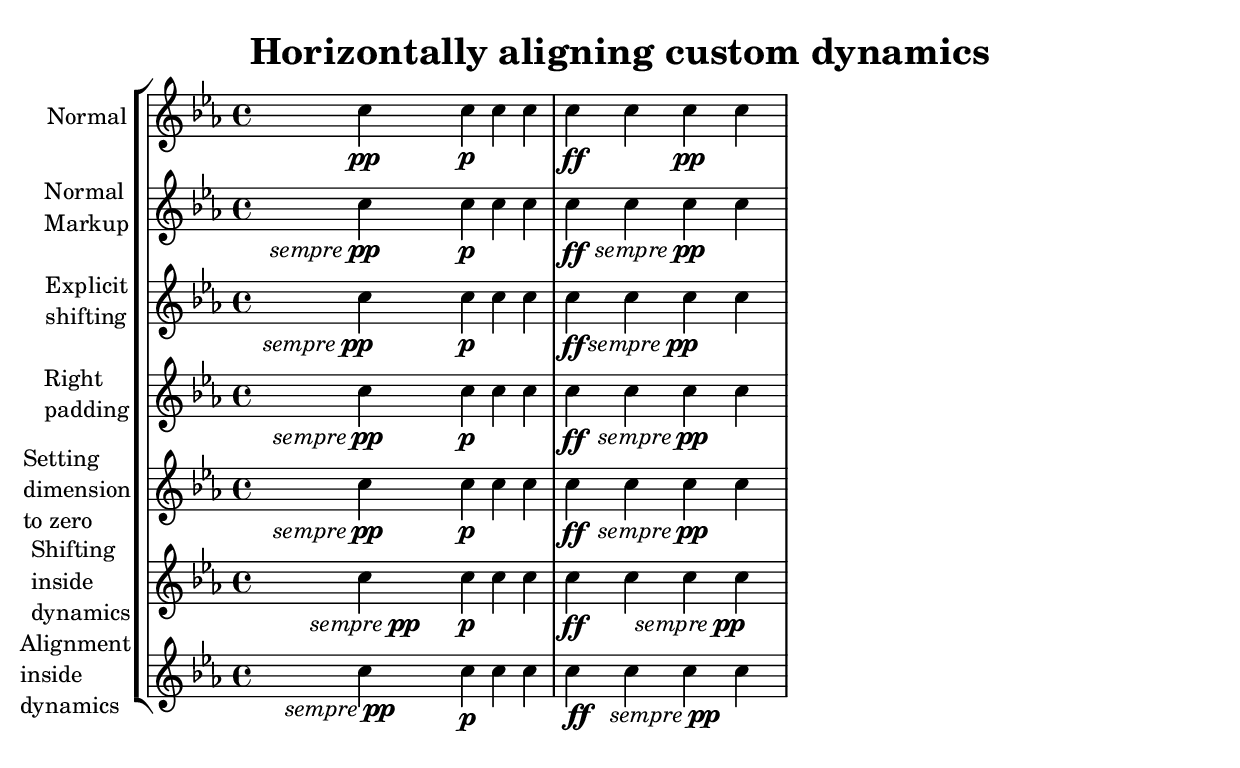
%% Do not edit this file; it is auto-generated from LSR http://lsr.dsi.unimi.it
%% This file is in the public domain.
\version "2.11.64"

\header {
  lsrtags = "expressive-marks, tweaks-and-overrides"

  texidoc = "
Some dynamic expressions involve additional text, like \"sempre pp\".
Since lilypond aligns all dynamics centered on the note, the \\pp would
be displayed way after the note it applies to.

To correctly align the \"sempre \\pp\" horizontally, so that it is
aligned as if it were only the \\pp, there are several approaches:

* Simply use @code{\\once\\override DynamicText #'X-offset = #-9.2}
before the note with the dynamics to manually shift it to the correct
position. Drawback: This has to be done manually each time you use that
dynamic markup... * Add some padding (@code{#:hspace 7.1}) into the
definition of your custom dynamic mark, so that after lilypond
center-aligns it, it is already correctly aligned. Drawback: The
padding really takes up that space and does not allow any other markup
or dynamics to be shown in that position.

* Shift the dynamic script @code{\\once\\override ... #'X-offset = ..}.
Drawback: @code{\\once\\override} is needed for every invocation!

* Set the dimensions of the additional text to 0 (using
@code{#:with-dimensions '(0 . 0) '(0 . 0)}). Drawback: To lilypond
\"sempre\" has no extent, so it might put other stuff there and create
collisions (which are not detected by the collision dection!). Also,
there seems to be some spacing, so it's not exactly the same alignment
as without the additional text

* Add an explicit shifting directly inside the scheme function for the
dynamic-script.

* Set an explicit alignment inside the dynamic-script. By default, this
won't have any effect, only if one sets X-offset! Drawback: One needs
to set @code{DynamicText #'X-offset}, which will apply to all dynamic
texts! Also, it is aligned at the right edge of the additional text,
not at the center of pp.




"
  doctitle = "Horizontally aligning custom dynamics (e.g. \"sempre pp\", \"piu f\", \"subito p\")"
} % begin verbatim

\header { title = "Horizontally aligning custom dynamics" }
\layout { ragged-right = ##t }

% Solution 1: Using a simple markup with a particular halign value
% Drawback: It's a markup, not a dynamic command, so \dynamicDown etc. will have no effect
semppMarkup = \markup { \halign #1.4 \italic "sempre" \dynamic "pp" }

% Solution 2: Using a dynamic script and shifting with \once\override ... #'X-offset = ..
% Drawback: \once\override needed for every invocation
semppK = #(make-dynamic-script (markup #:line( #:normal-text #:italic "sempre" #:dynamic "pp")))

% Solution 3: Padding the dynamic script so the center-alignment puts it to the correct position
% Drawback: the padding really reserves the space, nothing else can be there
semppT = #(
  make-dynamic-script (
    markup #:line (
      #:normal-text #:italic "sempre" #:dynamic "pp" #:hspace 7.1
    )
  )
)

% Solution 4: Dynamic, setting the dimensions of the additional text to 0
% Drawback: To lilypond "sempre" has no extent, so it might put other stuff there => collisions
% Drawback: Also, there seems to be some spacing, so it's not exactly the 
%           same alignment as without the additional text
semppM = #(make-dynamic-script (markup #:line( #:with-dimensions '(0 . 0) '(0 . 0) #:right-align #:normal-text #:italic "sempre" #:dynamic "pp")))

% Solution 5: Dynamic with explicit shifting inside the scheme function
semppG = #(make-dynamic-script
  (markup
    #:hspace 0 #:translate (cons -18.85 0 )
    #:line( #:normal-text #:italic "sempre" #:dynamic "pp"))
)

% Solution 6: Dynamic with explicit alignment. This has only effect, if one sets X-offset!
% Drawback: One needs to set DynamicText #'X-offset!
% Drawback: Aligned at the right edge of the additional text, not at the center of pp
semppMII = #(make-dynamic-script (markup #:line(#:right-align #:normal-text #:italic "sempre" #:dynamic "pp")))


\context StaffGroup <<
  \context Staff="s" << \set Staff.instrumentName = "Normal"
       \relative c'' { \key es \major c4\pp c\p c c | c\ff c c\pp c } 
  >>
  \context Staff="sMarkup" << \set Staff.instrumentName = \markup\column{"Normal" "Markup"}
       \relative c'' { \key es \major c4-\semppMarkup c\p c c | c\ff c c-\semppMarkup c} 
  >>
  \context Staff="sK" << \set Staff.instrumentName = \markup\column{"Explicit" "shifting"}
       \relative c'' { \key es \major 
           \once \override DynamicText #'X-offset = #-9.2 c4\semppK c\p c c | 
           c\ff c \once \override DynamicText #'X-offset = #-9.2  c\semppK c } 
  >>
  \context Staff="sT" << \set Staff.instrumentName = \markup\column{"Right" "padding"}
       \relative c'' { \key es \major c4\semppT c\p c c | c\ff c c\semppT c } 
  >>
  \context Staff="sM" << \set Staff.instrumentName = \markup\column{"Setting" "dimension" "to zero"}
       \relative c'' { \key es \major c4\semppM c\p c c | c\ff c c\semppM c } 
  >>
  \context Staff="sG" << \set Staff.instrumentName = \markup\column{"Shifting" "inside" "dynamics"}
       \relative c'' { \key es \major c4\semppG c\p c c | c\ff c c\semppG c} 
  >>
  \context Staff="sMII" << \set Staff.instrumentName = \markup\column{"Alignment" "inside" "dynamics"}
    \relative c'' { \key es \major 
      \override DynamicText #'X-offset = #0  % Setting to ##f (false) gives the same resul
      c4\semppMII c\p c c | c\ff c c\semppMII c } 
    >>
>>

